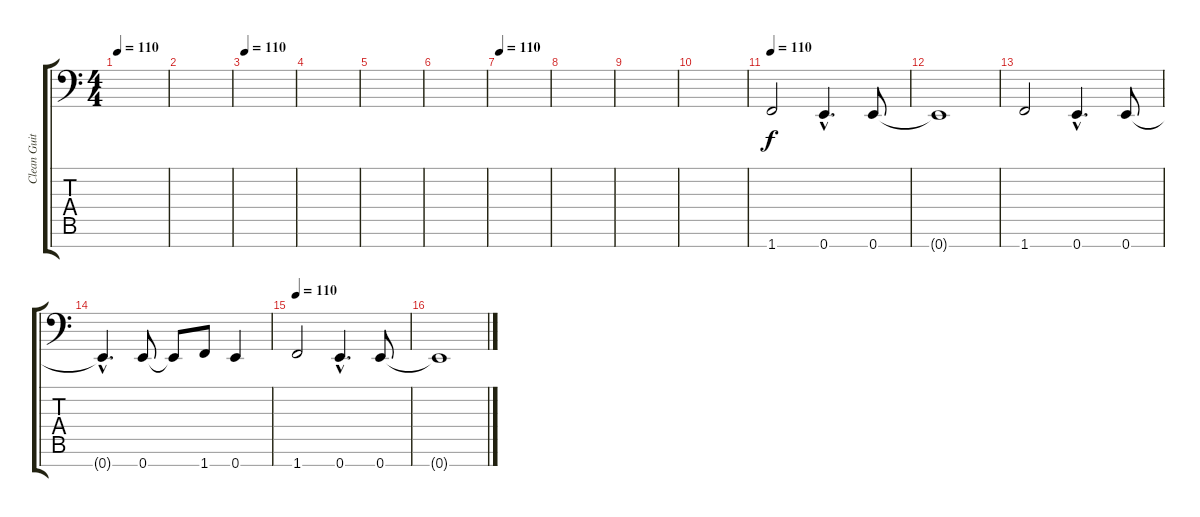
\track ("Clean Guitar (Tuned To E)" "Clean Guit") {instrument electricguitarclean}
\staff {score tabs}
\tuning (A3 F3 C3 G2 D2 A1 E1) {hide}
\ts (4 4)
\tempo 110
\clef f4
\ks c
|
|
\tempo 110
|
|
|
|
\tempo 110
|
|
|
|
\tempo 110
1.7.2 0.7{hac}.4{d} 0.7.8 |
0.7{t}.1 |
1.7.2 0.7{hac}.4{d} 0.7.8 |
0.7{hac t}.4{d} 0.7.8 0.7{t}.8 1.7.8 0.7.4 |
\tempo 110
1.7.2 0.7{hac}.4{d} 0.7.8 |
0.7{t}.1
